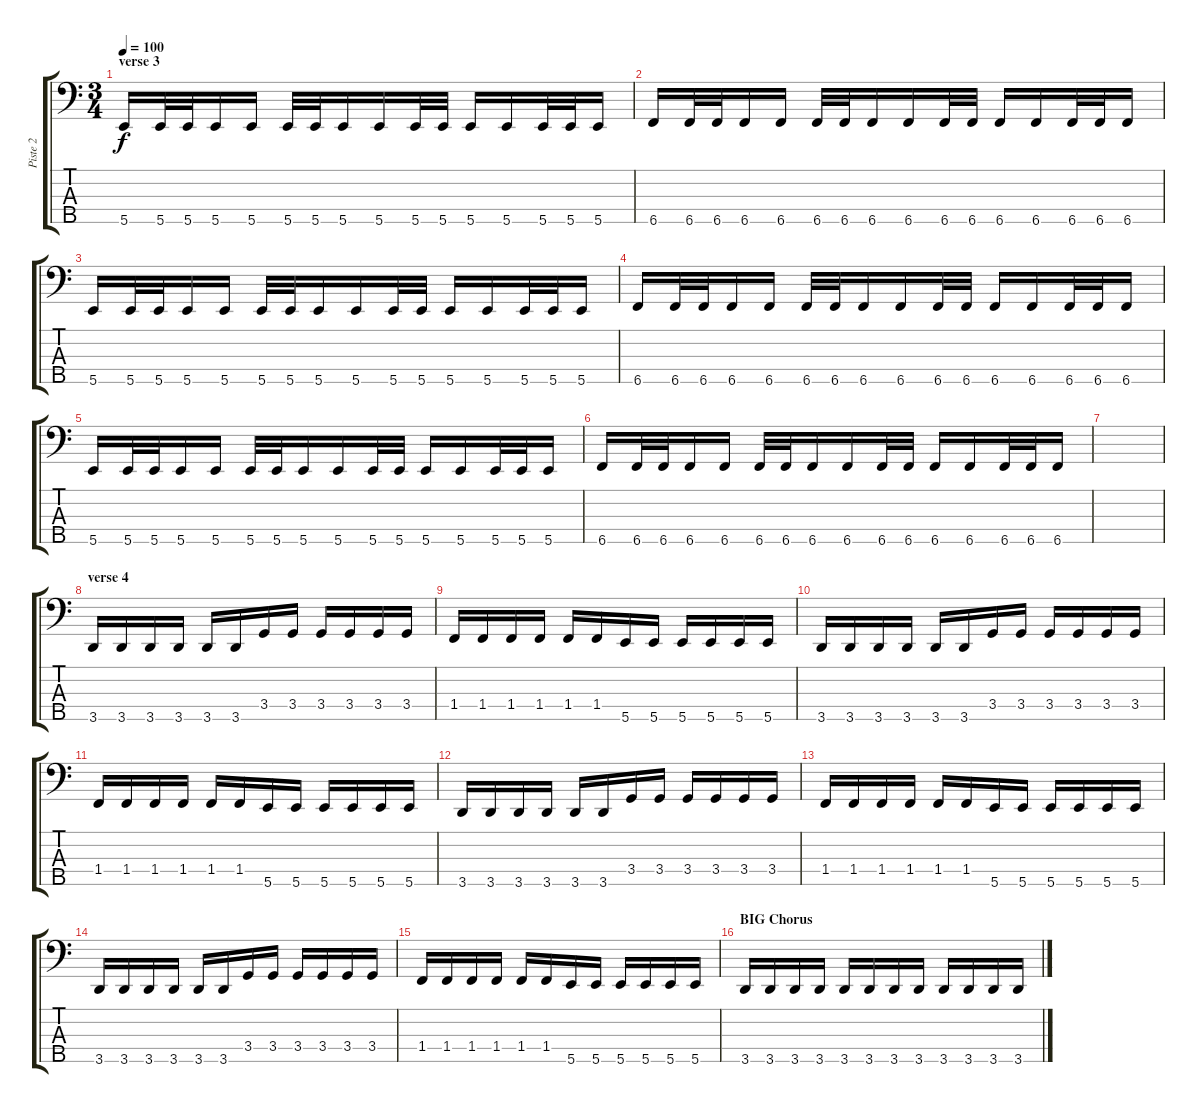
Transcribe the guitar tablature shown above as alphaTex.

\track ("Piste 2" "Piste 2") {instrument electricbassfinger}
\staff {score tabs}
\tuning (G2 D2 A1 E1 B0) {hide}
\ts (3 4)
\section ("" "verse 3")
\tempo 100
\clef f4
\ks c
5.5.16{dy f} 5.5.32 5.5.32 5.5.16 5.5.16 5.5.32 5.5.32 5.5.16 5.5.16 5.5.32 5.5.32 5.5.16 5.5.16 5.5.32 5.5.32 5.5.16 |
6.5.16 6.5.32 6.5.32 6.5.16 6.5.16 6.5.32 6.5.32 6.5.16 6.5.16 6.5.32 6.5.32 6.5.16 6.5.16 6.5.32 6.5.32 6.5.16 |
5.5.16 5.5.32 5.5.32 5.5.16 5.5.16 5.5.32 5.5.32 5.5.16 5.5.16 5.5.32 5.5.32 5.5.16 5.5.16 5.5.32 5.5.32 5.5.16 |
6.5.16 6.5.32 6.5.32 6.5.16 6.5.16 6.5.32 6.5.32 6.5.16 6.5.16 6.5.32 6.5.32 6.5.16 6.5.16 6.5.32 6.5.32 6.5.16 |
5.5.16 5.5.32 5.5.32 5.5.16 5.5.16 5.5.32 5.5.32 5.5.16 5.5.16 5.5.32 5.5.32 5.5.16 5.5.16 5.5.32 5.5.32 5.5.16 |
6.5.16 6.5.32 6.5.32 6.5.16 6.5.16 6.5.32 6.5.32 6.5.16 6.5.16 6.5.32 6.5.32 6.5.16 6.5.16 6.5.32 6.5.32 6.5.16 |
|
\section ("" "verse 4")
3.5.16 3.5.16 3.5.16 3.5.16 3.5.16 3.5.16 3.4.16 3.4.16 3.4.16 3.4.16 3.4.16 3.4.16 |
1.4.16 1.4.16 1.4.16 1.4.16 1.4.16 1.4.16 5.5.16 5.5.16 5.5.16 5.5.16 5.5.16 5.5.16 |
3.5.16 3.5.16 3.5.16 3.5.16 3.5.16 3.5.16 3.4.16 3.4.16 3.4.16 3.4.16 3.4.16 3.4.16 |
1.4.16 1.4.16 1.4.16 1.4.16 1.4.16 1.4.16 5.5.16 5.5.16 5.5.16 5.5.16 5.5.16 5.5.16 |
3.5.16 3.5.16 3.5.16 3.5.16 3.5.16 3.5.16 3.4.16 3.4.16 3.4.16 3.4.16 3.4.16 3.4.16 |
1.4.16 1.4.16 1.4.16 1.4.16 1.4.16 1.4.16 5.5.16 5.5.16 5.5.16 5.5.16 5.5.16 5.5.16 |
3.5.16 3.5.16 3.5.16 3.5.16 3.5.16 3.5.16 3.4.16 3.4.16 3.4.16 3.4.16 3.4.16 3.4.16 |
1.4.16 1.4.16 1.4.16 1.4.16 1.4.16 1.4.16 5.5.16 5.5.16 5.5.16 5.5.16 5.5.16 5.5.16 |
\section ("" "BIG Chorus")
3.5.16 3.5.16 3.5.16 3.5.16 3.5.16 3.5.16 3.5.16 3.5.16 3.5.16 3.5.16 3.5.16 3.5.16
